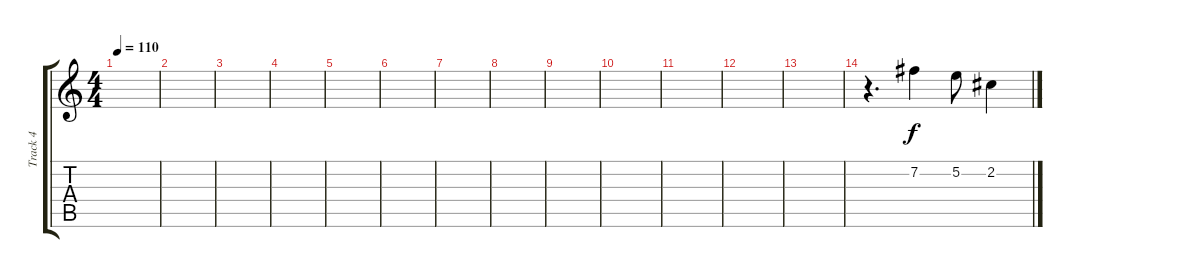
\track ("Track 4" "Track 4") {instrument electricguitarclean}
\staff {score tabs}
\tuning (E4 B3 G3 D3 A2 E2) {hide}
\ts (4 4)
\tempo 110
\clef g2
\ks c
|
|
|
|
|
|
|
|
|
|
|
|
|
r.4{d} 7.2.4 5.2.8 2.2.4
